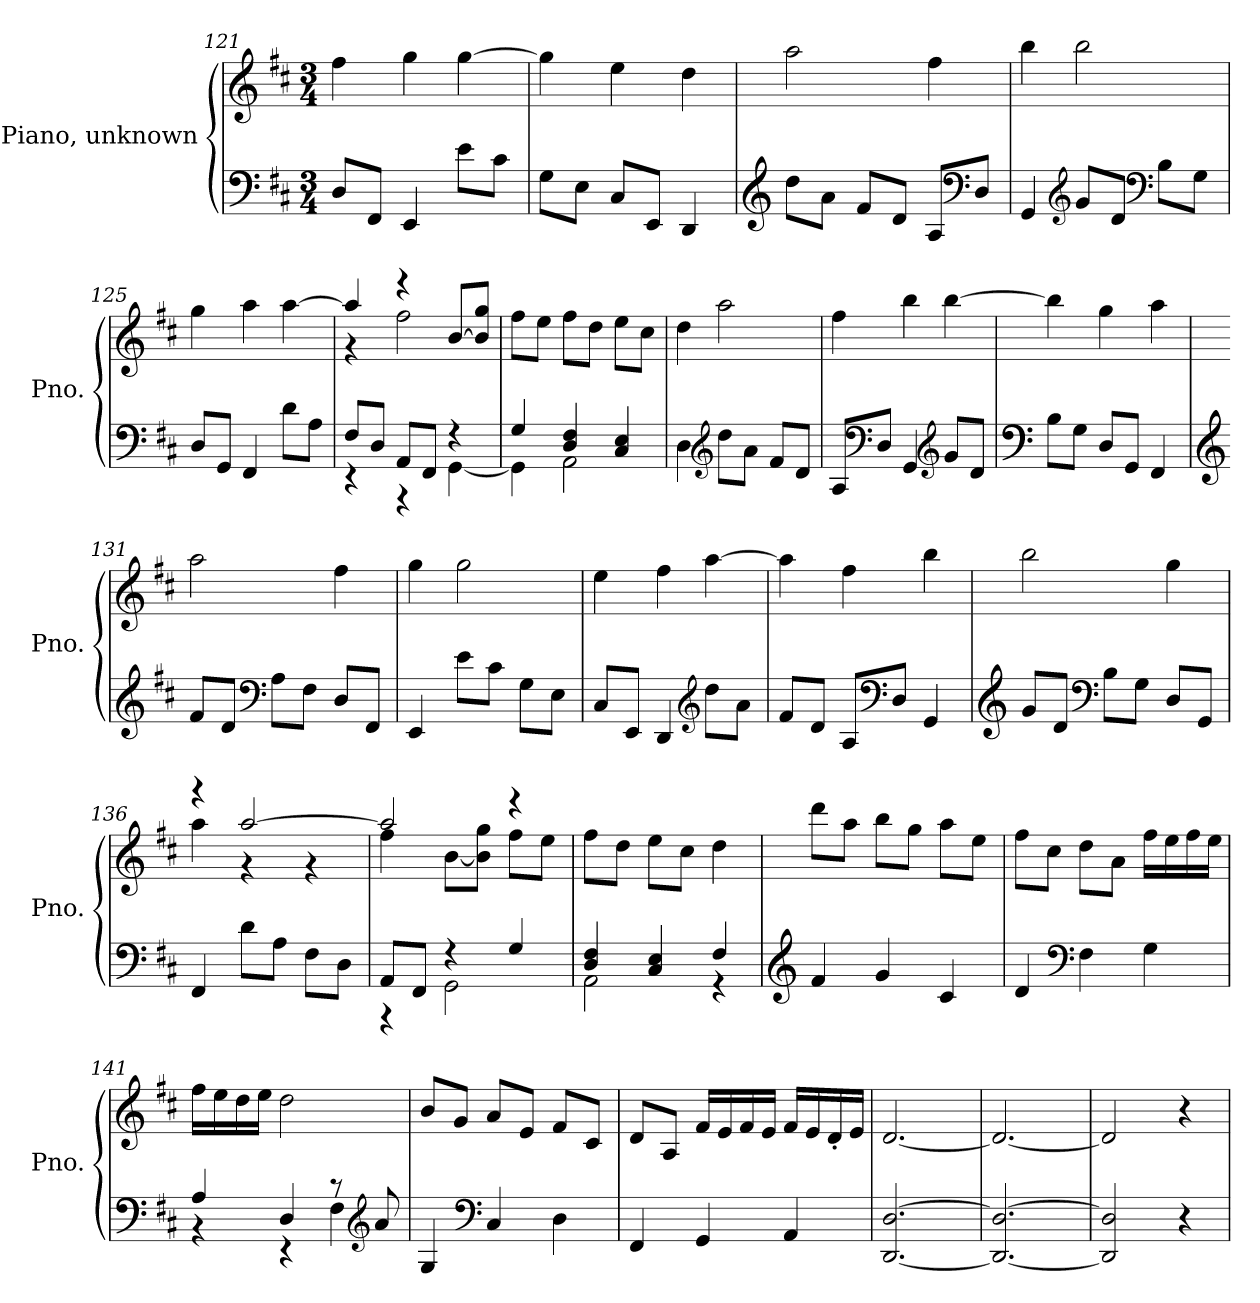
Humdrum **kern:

**kern	**kern
*part1	*part1
*staff2	*staff1
*I"Piano, unknown	*
*I'Pno.	*
*clefF4	*clefG2
*k[f#c#]	*k[f#c#]
*M3/4	*M3/4
=121	=121
8D/L	4ff#\
8FF#/J	.
4EE/	4gg\
8e\L	[4gg\
8c#\J	.
=122	=122
8G\L	4gg\]
8E\J	.
8C#/L	4ee\
8EE/J	.
4DD/	4dd\
=123	=123
*clefG2	*
8dd\L	2aa\
8a\J	.
8f#/L	.
8d/J	.
8A/L	4ff#\
*clefF4	*
8D/J	.
=124	=124
4GG/	4bb\
*clefG2	*
8g/L	2bb\
8d/J	.
*clefF4	*
8B\L	.
8G\J	.
!!LO:PB:g=z
=125	=125
8D/L	4gg\
8GG/J	.
4FF#/	4aa\
8d\L	[4aa\
8A\J	.
=126	=126
*^	*^
8F#/L	4r	4aa/]	4r
8D/J	.	.	.
8AA/L	4r	4r	2ff#\
8FF#/J	.	.	.
4r	[4GG\	[8b/L	.
.	.	8b/] 8gg/J	.
*	*	*v	*v
=127	=127	=127
4G/	4GG\]	8ff#\L
.	.	8ee\J
4D/ 4F#/	2AA\	8ff#\L
.	.	8dd\J
4C#/ 4E/	.	8ee\L
.	.	8cc#\J
*v	*v	*
=128	=128
4D\	4dd\
*clefG2	*
8dd\L	2aa\
8a\J	.
8f#/L	.
8d/J	.
=129	=129
8A/L	4ff#\
*clefF4	*
8D/J	.
4GG/	4bb\
*clefG2	*
8g/L	[4bb\
8d/J	.
=130	=130
*clefF4	*
8B\L	4bb\]
8G\J	.
8D/L	4gg\
8GG/J	.
4FF#/	4aa\
!!LO:LB:g=z
=131	=131
*clefG2	*
8f#/L	2aa\
8d/J	.
*clefF4	*
8A\L	.
8F#\J	.
8D/L	4ff#\
8FF#/J	.
=132	=132
4EE/	4gg\
8e\L	2gg\
8c#\J	.
8G\L	.
8E\J	.
=133	=133
8C#/L	4ee\
8EE/J	.
4DD/	4ff#\
*clefG2	*
8dd\L	[4aa\
8a\J	.
=134	=134
8f#/L	4aa\]
8d/J	.
8A/L	4ff#\
*clefF4	*
8D/J	.
4GG/	4bb\
=135	=135
*clefG2	*
8g/L	2bb\
8d/J	.
*clefF4	*
8B\L	.
8G\J	.
8D/L	4gg\
8GG/J	.
!!LO:LB:g=z
=136	=136
*	*^
4FF#/	4r	4aa\
8d\L	[2aa/	4r
8A\J	.	.
8F#\L	.	4r
8D\J	.	.
=137	=137	=137
*^	*	*
8AA/L	4r	2aa/]	4ff#\
8FF#/J	.	.	.
4r	2GG\	.	[8b\L
.	.	.	8b\] 8gg\J
4G/	.	4r	8ff#\L
.	.	.	8ee\J
*	*	*v	*v
=138	=138	=138
4D/ 4F#/	2AA\	8ff#\L
.	.	8dd\J
4C#/ 4E/	.	8ee\L
.	.	8cc#\J
4F#/	4r	4dd\
*v	*v	*
=139	=139
*clefG2	*
4f#/	8ddd\L
.	8aa\J
4g/	8bb\L
.	8gg\J
4c#/	8aa\L
.	8ee\J
=140	=140
4d/	8ff#\L
.	8cc#\J
*clefF4	*
4F#\	8dd\L
.	8a\J
4G\	16ff#\LL
.	16ee\
.	16ff#\
.	16ee\JJ
!!LO:LB:g=z
=141	=141
*^	*
4A/	4r	16ff#\LL
.	.	16ee\
.	.	16dd\
.	.	16ee\JJ
4D/	4r	2dd\
8r	4F#\	.
*clefG2	*	*
8a/	.	.
*v	*v	*
=142	=142
4G/	8b/L
.	8g/J
*clefF4	*
4C#/	8a/L
.	8e/J
4D\	8f#/L
.	8c#/J
=143	=143
4FF#/	8d/L
.	8A/J
4GG/	16f#/LL
.	16e/
.	16f#/
.	16e/JJ
4AA/	16f#/LL
.	16e/
.	16d'/
.	16e/JJ
=144	=144
[2.DD/ [2.D/	[2.d/
=145	=145
2.DD/_ 2.D/_	2.d/_
=146	=146
2DD/] 2D/]	2d/]
4r	4r
=	=
*-	*-
